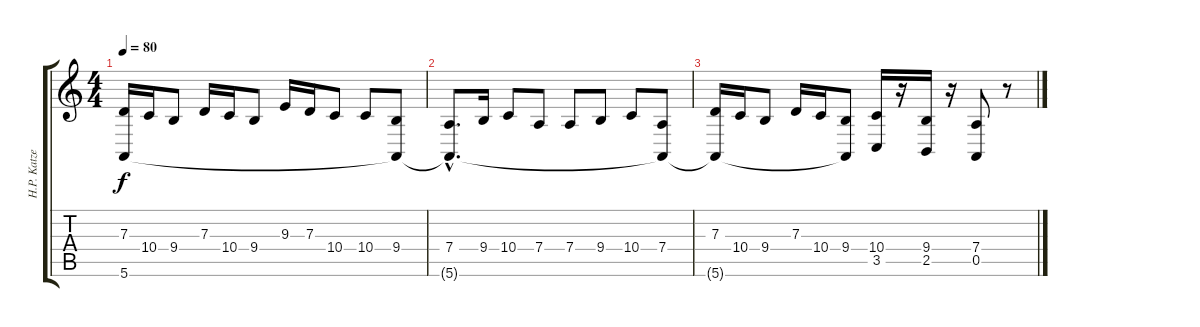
\track ("H.P. Katzenburg" "H.P. Katze") {instrument synthstrings1}
\staff {score tabs}
\tuning (E4 B3 G3 D3 A2 E2) {hide}
\ts (4 4)
\tempo 80
\clef g2
\ks c
(7.3 5.6{t}).16{dy f} 10.4.16 9.4.8 7.3.16 10.4.16 9.4.8 9.3.16 7.3.16 10.4.8 10.4.8 (9.4 5.6{t}).8 |
(7.4{hac} 5.6{hac t}).8{d} 9.4.16 10.4.8 7.4.8 7.4.8 9.4.8 10.4.8 (7.4 5.6{t}).8 |
(7.3 5.6{t}).16 10.4.16 9.4.8 7.3.16 10.4.16 (9.4 5.6{t}).8 (10.4 3.5).16 r.16 (9.4 2.5).16 r.16 (7.4 0.5).8 r.8
